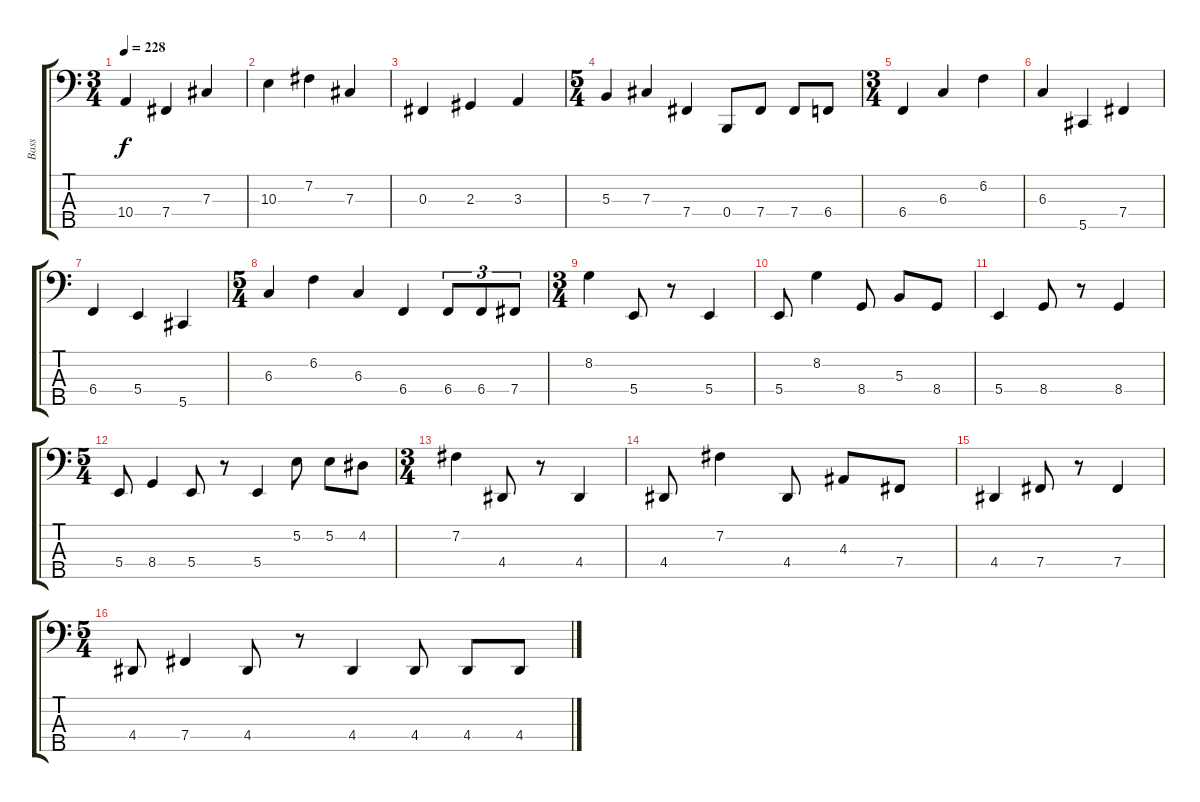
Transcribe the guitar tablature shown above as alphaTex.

\track ("Bass" "Bass") {instrument electricbassfinger}
\staff {score tabs}
\tuning (E2 B1 Gb1 B0 Ab0) {hide}
\ts (3 4)
\tempo 228
\clef f4
\ks c
10.4.4{dy f} 7.4.4 7.3.4 |
10.3.4 7.2.4 7.3.4 |
0.3.4 2.3.4 3.3.4 |
\ts (5 4)
5.3.4 7.3.4 7.4.4 0.4.8 7.4.8 7.4.8 6.4.8 |
\ts (3 4)
6.4.4 6.3.4 6.2.4 |
6.3.4 5.5.4 7.4.4 |
6.4.4 5.4.4 5.5.4 |
\ts (5 4)
6.3.4 6.2.4 6.3.4 6.4.4 6.4.8{tu (3 2)} 6.4.8{tu (3 2)} 7.4.8{tu (3 2)} |
\ts (3 4)
8.2.4 5.4.8 r.8 5.4.4 |
5.4.8 8.2.4 8.4.8 5.3.8 8.4.8 |
5.4.4 8.4.8 r.8 8.4.4 |
\ts (5 4)
5.4.8 8.4.4 5.4.8 r.8 5.4.4 5.2.8 5.2.8 4.2.8 |
\ts (3 4)
7.2.4 4.4.8 r.8 4.4.4 |
4.4.8 7.2.4 4.4.8 4.3.8 7.4.8 |
4.4.4 7.4.8 r.8 7.4.4 |
\ts (5 4)
4.4.8 7.4.4 4.4.8 r.8 4.4.4 4.4.8 4.4.8 4.4.8
